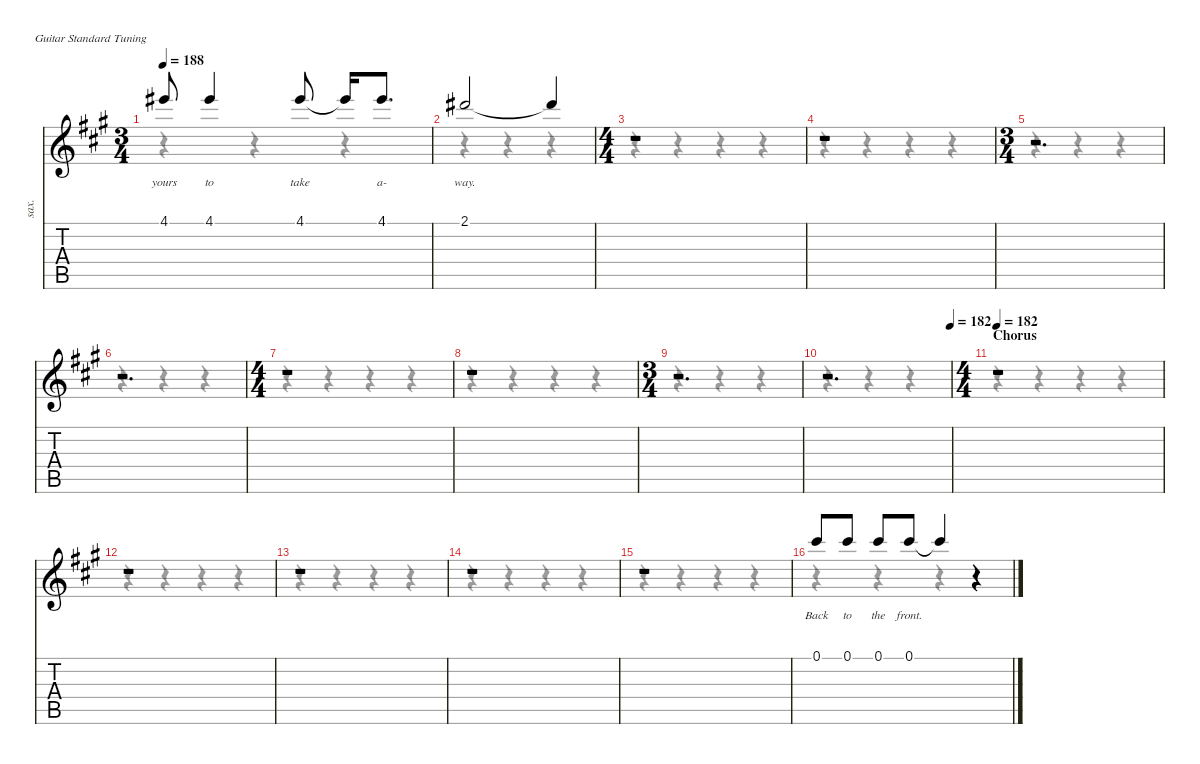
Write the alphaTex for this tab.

\defaultSystemsLayout 4
\hideDynamics
\bracketExtendMode nobrackets
\otherSystemsTrackNameOrientation horizontal
\track ("James Hetfield (Vocals)" "sax.") {instrument baritonesax}
\staff {score tabs}
\tuning (E4 B3 G3 D3 A2 E2)
\displaytranspose 21
\voice
\ts (3 4)
\beaming (8 3 1 1 1)
\tempo 188
\clef g2
\ks a
4.1{acc #}.8{lyrics (0 "yours") lyrics (1 "") lyrics (2 "") lyrics (3 "") lyrics (4 "") dy f beam Up} 4.1{acc #}.4{lyrics (0 "to") lyrics (1 "") lyrics (2 "") lyrics (3 "") lyrics (4 "") beam Up} 4.1{acc #}.8{lyrics (0 "take") lyrics (1 "") lyrics (2 "") lyrics (3 "") lyrics (4 "") beam Up} 4.1{t acc #}.16{beam Up} 4.1{acc #}.8{d lyrics (0 "a-") lyrics (1 "") lyrics (2 "") lyrics (3 "") lyrics (4 "") beam Up} |
2.1{acc #}.2{lyrics (0 "way.") lyrics (1 "") lyrics (2 "") lyrics (3 "") lyrics (4 "") beam Up} 2.1{t acc #}.4{beam Up} |
\ts (4 4)
\beaming (8 2 2 2 2)
r.1{beam Up} |
r.1{beam Up} |
\ts (3 4)
\beaming (8 3 1 1 1)
r.2{d beam Up} |
r.2{d beam Up} |
\ts (4 4)
\beaming (8 2 2 2 2)
r.1{beam Up} |
r.1{beam Up} |
\ts (3 4)
\beaming (8 3 1 1 1)
r.2{d beam Up} |
\tempo (182 1)
r.2{d beam Up} |
\ts (4 4)
\beaming (8 2 2 2 2)
\section ("" "Chorus")
\tempo 182
r.1{beam Up} |
r.1{beam Up} |
r.1{beam Up} |
r.1{beam Up} |
r.1{beam Up} |
0.1{acc #}.8{lyrics (0 "Back") lyrics (1 "") lyrics (2 "") lyrics (3 "") lyrics (4 "") beam Up} 0.1{acc #}.8{lyrics (0 "to") lyrics (1 "") lyrics (2 "") lyrics (3 "") lyrics (4 "") beam Up} 0.1{acc #}.8{lyrics (0 "the") lyrics (1 "") lyrics (2 "") lyrics (3 "") lyrics (4 "") beam Up} 0.1{acc #}.8{lyrics (0 "front.") lyrics (1 "") lyrics (2 "") lyrics (3 "") lyrics (4 "") beam Up} 0.1{t acc #}.4{beam Up} r.4{beam Up}
\voice
\clef g2
\ottava regular
\simile none
\ks a
r.4{dy mf beam Down} r.4{beam Down} r.4{beam Down} |
r.4{beam Down} r.4{beam Down} r.4{beam Down} |
r.4{beam Down} r.4{beam Down} r.4{beam Down} r.4{beam Down} |
r.4{beam Down} r.4{beam Down} r.4{beam Down} r.4{beam Down} |
r.4{beam Down} r.4{beam Down} r.4{beam Down} |
r.4{beam Down} r.4{beam Down} r.4{beam Down} |
r.4{beam Down} r.4{beam Down} r.4{beam Down} r.4{beam Down} |
r.4{beam Down} r.4{beam Down} r.4{beam Down} r.4{beam Down} |
r.4{beam Down} r.4{beam Down} r.4{beam Down} |
r.4{beam Down} r.4{beam Down} r.4{beam Down} |
r.4{beam Down} r.4{beam Down} r.4{beam Down} r.4{beam Down} |
r.4{beam Down} r.4{beam Down} r.4{beam Down} r.4{beam Down} |
r.4{beam Down} r.4{beam Down} r.4{beam Down} r.4{beam Down} |
r.4{beam Down} r.4{beam Down} r.4{beam Down} r.4{beam Down} |
r.4{beam Down} r.4{beam Down} r.4{beam Down} r.4{beam Down} |
r.4{beam Down} r.4{beam Down} r.4{beam Down} r.4{beam Down}
